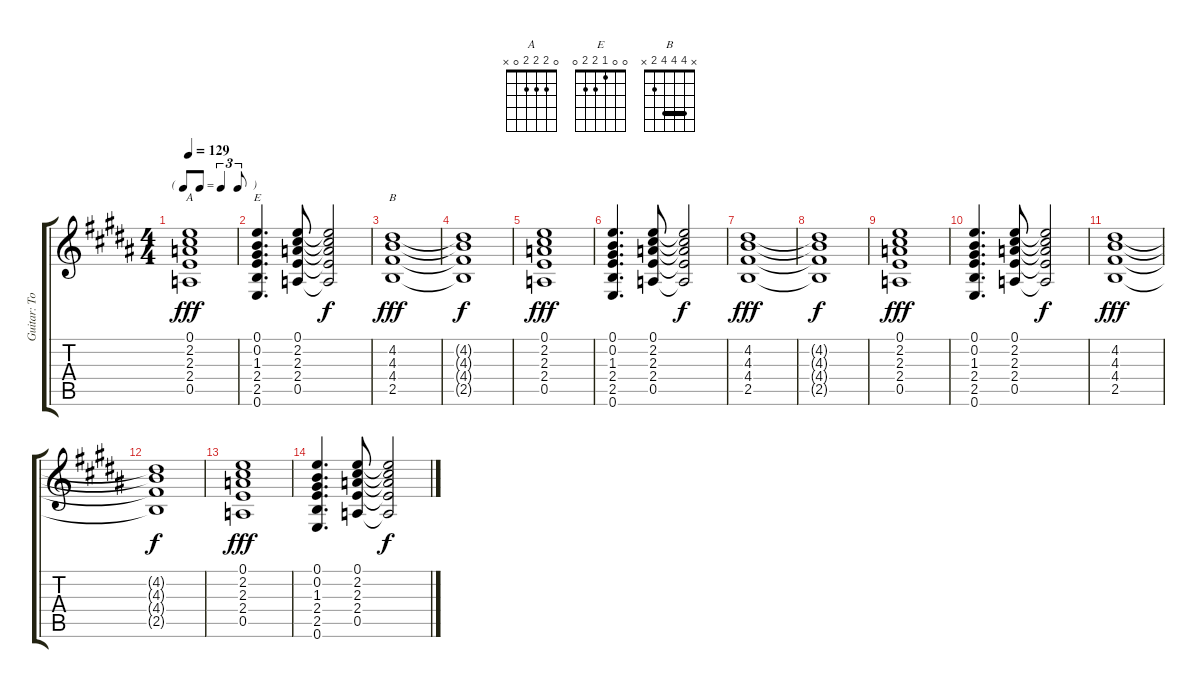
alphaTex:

\track ("Guitar: Tony" "Guitar: To") {instrument distortionguitar}
\staff {score tabs}
\tuning (E4 B3 G3 D3 A2 E2) {hide}
\chord ("A" 0 2 2 2 0 x)
\chord ("E" 0 0 1 2 2 0)
\chord ("B" x 4 4 4 2 x) {barre 4}
\ts (4 4)
\tf triplet8th
\tempo 129
\clef g2
\ks b
(0.1 2.2 2.3 2.4 0.5).1{ch "A" dy fff} |
(0.1 0.2 1.3 2.4 2.5 0.6).4{d ch "E"} (0.1 2.2 2.3 2.4 0.5).8 (0.1{t} 2.2{t} 2.3{t} 2.4{t} 0.5{t}).2{dy f} |
(4.2 4.3 4.4 2.5).1{ch "B" dy fff} |
(4.2{t} 4.3{t} 4.4{t} 2.5{t}).1{dy f} |
(0.1 2.2 2.3 2.4 0.5).1{dy fff} |
(0.1 0.2 1.3 2.4 2.5 0.6).4{d} (0.1 2.2 2.3 2.4 0.5).8 (0.1{t} 2.2{t} 2.3{t} 2.4{t} 0.5{t}).2{dy f} |
(4.2 4.3 4.4 2.5).1{dy fff} |
(4.2{t} 4.3{t} 4.4{t} 2.5{t}).1{dy f} |
(0.1 2.2 2.3 2.4 0.5).1{dy fff} |
(0.1 0.2 1.3 2.4 2.5 0.6).4{d} (0.1 2.2 2.3 2.4 0.5).8 (0.1{t} 2.2{t} 2.3{t} 2.4{t} 0.5{t}).2{dy f} |
(4.2 4.3 4.4 2.5).1{dy fff} |
(4.2{t} 4.3{t} 4.4{t} 2.5{t}).1{dy f} |
(0.1 2.2 2.3 2.4 0.5).1{dy fff} |
(0.1 0.2 1.3 2.4 2.5 0.6).4{d} (0.1 2.2 2.3 2.4 0.5).8 (0.1{t} 2.2{t} 2.3{t} 2.4{t} 0.5{t}).2{dy f}
